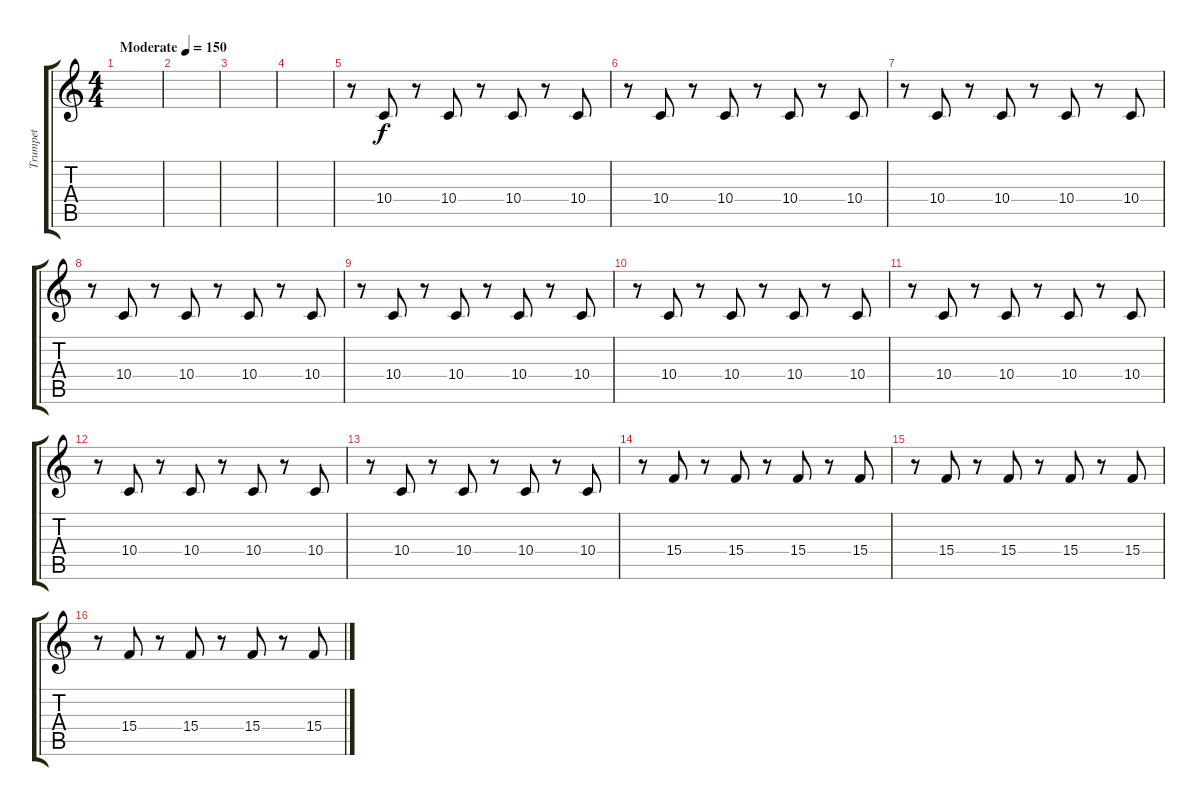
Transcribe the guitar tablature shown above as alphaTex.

\track ("Trumpet" "Trumpet") {instrument trumpet}
\staff {score tabs}
\tuning (E4 B3 G3 D3 A2 E2) {hide}
\ts (4 4)
\tempo (150 "Moderate")
\clef g2
\ks c
|
|
|
|
r.8 10.4.8 r.8 10.4.8 r.8 10.4.8 r.8 10.4.8 |
r.8 10.4.8 r.8 10.4.8 r.8 10.4.8 r.8 10.4.8 |
r.8 10.4.8 r.8 10.4.8 r.8 10.4.8 r.8 10.4.8 |
r.8 10.4.8 r.8 10.4.8 r.8 10.4.8 r.8 10.4.8 |
r.8 10.4.8 r.8 10.4.8 r.8 10.4.8 r.8 10.4.8 |
r.8 10.4.8 r.8 10.4.8 r.8 10.4.8 r.8 10.4.8 |
r.8 10.4.8 r.8 10.4.8 r.8 10.4.8 r.8 10.4.8 |
r.8 10.4.8 r.8 10.4.8 r.8 10.4.8 r.8 10.4.8 |
r.8 10.4.8 r.8 10.4.8 r.8 10.4.8 r.8 10.4.8 |
r.8 15.4.8 r.8 15.4.8 r.8 15.4.8 r.8 15.4.8 |
r.8 15.4.8 r.8 15.4.8 r.8 15.4.8 r.8 15.4.8 |
r.8 15.4.8 r.8 15.4.8 r.8 15.4.8 r.8 15.4.8
